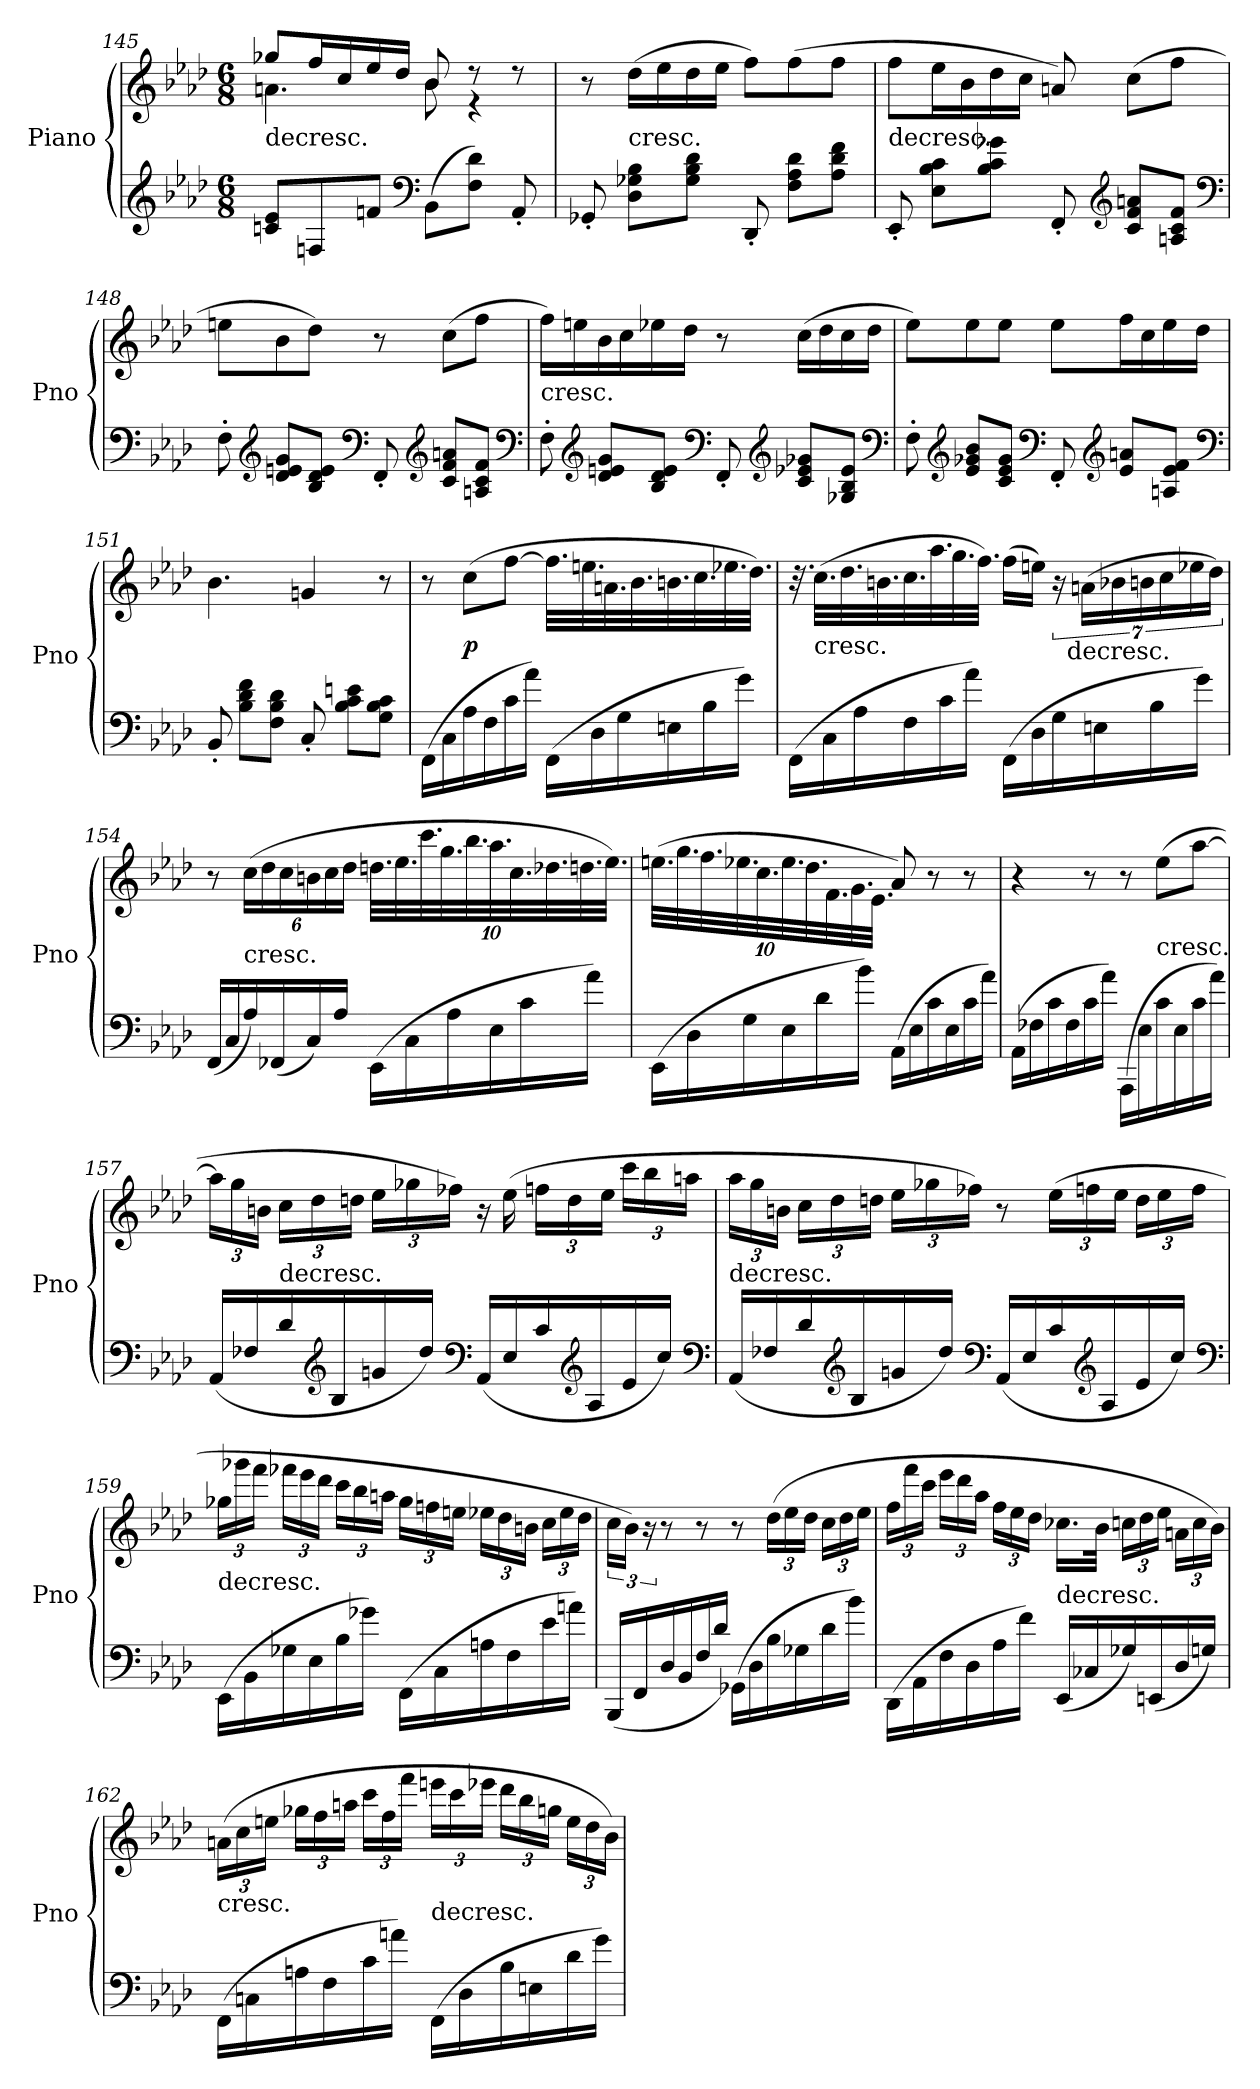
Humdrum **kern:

**kern	**kern	**dynam
*part1	*part1	*part1
*staff2	*staff1	*staff1/2
*I"Piano	*	*
*I'Pno	*	*
*clefG2	*clefG2	*
*k[b-e-a-d-]	*k[b-e-a-d-]	*
*M6/8	*M6/8	*
=145	=145	=145
*	*^	*
!	!LO:TX:c:t=decresc.	!	!
8cn/ 8e-/L	8gg-X/L	4.an\	.
8Fn/	16ff/L	.	.
.	16cc/	.	.
8fn/J	16ee-/	.	.
.	16dd-/JJ	.	.
*clefF4	*	*	*
(8BB-\L	8b-/	8b-\	.
8F\ 8d-\J)	8r	4r	.
8AA-'/	8r	.	.
*	*v	*v	*
=146	=146	=146
8GG-X'/	8r	.
!	!LO:TX:c:t=cresc.	!
8D-\ 8G-X\ 8B-\L	(16dd-\LL	.
.	16ee-\	.
8G-\ 8B-\ 8d-\J	16dd-\	.
.	16ee-\JJ	.
8DD-'/	8ff\L)	.
8F\ 8A-\ 8d-\L	(8ff\	.
8A-\ 8d-\ 8f\J	8ff\J	.
=147	=147	=147
!	!LO:TX:c:t=decresc.	!
8EE-'/	8ff\L	.
8E-\ 8B-\ 8c\L	16ee-\L	.
.	16b-\	.
8B-\ 8c\ 8g-X\J	16dd-\	.
.	16cc\JJ	.
8FF'/	8an/)	.
*clefG2	*	*
8c/ 8f/ 8an/L	(8cc\L	.
8An/ 8c/ 8f/J	8ff\J	.
*clefF4	*	*
=148	=148	=148
8F'\	8een\L	.
*clefG2	*	*
8d-/ 8en/ 8g/L	8b-\	.
8B-/ 8d-/ 8e/J	8dd-\J)	.
*clefF4	*	*
8FF'/	8r	.
*clefG2	*	*
8c/ 8f/ 8an/L	(8cc\L	.
8An/ 8c/ 8f/J	8ff\J	.
*clefF4	*	*
=149	=149	=149
!	!LO:TX:c:t=cresc.	!
8F'\	16ff\LL)	.
.	16een\	.
*clefG2	*	*
8d-/ 8en/ 8g/L	16b-\	.
.	16cc\	.
8B-/ 8d-/ 8e/J	16ee-X\	.
.	16dd-\JJ	.
*clefF4	*	*
8FF'/	8r	.
*clefG2	*	*
8c/ 8e-X/ 8g-X/L	(16cc\LL	.
.	16dd-\	.
8G-X/ 8B-/ 8e-/J	16cc\	.
.	16dd-\JJ	.
*clefF4	*	*
=150	=150	=150
8F'\	8ee-\L)	.
*clefG2	*	*
8e-/ 8g-X/ 8b-/L	8ee-\	.
8c/ 8e-/ 8g-/J	8ee-\J	.
*clefF4	*	*
8FF'/	8ee-\L	.
*clefG2	*	*
8e-/ 8an/L	16ff\L	.
.	16cc\	.
8An/ 8e-/ 8f/J	16ee-\	.
.	16dd-\JJ	.
*clefF4	*	*
=151	=151	=151
8BB-'/	4.b-\	.
8B-\ 8d-\ 8f\L	.	.
8F\ 8B-\ 8d-\J	.	.
8C'/	4gn/	.
8B-\ 8c\ 8en\L	.	.
8G\ 8B-\ 8c\J	8r	.
=152	=152	=152
(16FF\LL	8r	.
16C\	.	.
16A-\	(8cc\L	p
16F\	.	.
16c\	[8ff\J	.
16a-\JJ)	.	.
(16FF\LL	32.ff\LLL]	.
.	32.een\	.
16D-\	.	.
.	32.an\	.
16G\	.	.
.	32.b-\	.
16En\	32.bn\	.
.	32.cc\	.
16B-\	.	.
.	32.ee-X\	.
16g\JJ)	.	.
.	32.dd-\JJJ)	.
=153	=153	=153
(16FF\LL	32.r	.
!	!LO:TX:c:t=cresc.	!
.	(32.cc\LLL	.
16C\	.	.
.	32.dd-\	.
16A-\	.	.
.	32.bn\	.
16F\	32.cc\	.
.	32.aa-\	.
16c\	.	.
.	32.gg\	.
16a-\JJ)	.	.
.	32.ff\JJJ)	.
(16FF\LL	(16ff\LL	.
16D-\	16een\JJ)	.
16G\	28r	.
!	!LO:TX:c:t=decresc.	!
.	(28an\LL	.
16En\	.	.
.	28b-X\	.
.	28bn\	.
16B-\	.	.
.	28cc\	.
.	28ee-X\	.
16g\JJ)	.	.
.	28dd-\JJ)	.
=154	=154	=154
(16FF/LL	8r	.
16C/	.	.
!	!LO:TX:c:t=cresc.	!
16A-/)	(24cc\LL	.
.	24dd-\	.
(16FF-X/	.	.
.	24cc\	.
16C/)	24bn\	.
.	24cc\	.
16A-/JJ	.	.
.	24dd-\JJ	.
(16EE-\LL	40.ddn\LLL	.
.	40.ee-\	.
16C\	.	.
.	40.ccc\	.
.	40.gg\	.
16A-\	.	.
.	40.bb-\	.
16E-\	40.aa-\	.
.	40.cc\	.
16c\	.	.
.	40.dd-X\	.
.	40.ddn\	.
16a-\JJ)	.	.
.	40.ee-\JJJ)	.
=155	=155	=155
(16EE-\LL	(40.een\LLL	.
.	40.gg\	.
16D-\	.	.
.	40.ff\	.
.	40.ee-X\	.
16G\	.	.
.	40.cc\	.
16E-\	40.ee-\	.
.	40.dd-\	.
16d-\	.	.
.	40.f\	.
.	40.g\	.
16b-\JJ)	.	.
.	40.e-\JJJ	.
(16AA-\LL	8a-/)	.
16E-\	.	.
16c\	8r	.
16E-\	.	.
16c\	8r	.
16a-\JJ)	.	.
=156	=156	=156
(16AA-\LL	4r	.
16F-X\	.	.
16c\	.	.
16F-\	.	.
16c\	8r	.
16a-\JJ)	.	.
(16AAA-\LL	8r	.
16E-\	.	.
!	!LO:TX:c:t=cresc.	!
16c\	(8ee-\L	.
16E-\	.	.
16c\	[8aa-\J	.
16a-\JJ)	.	.
=157	=157	=157
(16AA-/LL	24aa-\LL]	.
.	24gg\	.
16F-X/	.	.
.	24bn\JJ	.
!	!LO:TX:c:t=decresc.	!
16d-/	24cc\LL	.
.	24dd-\	.
*clefG2	*	*
16B-/	.	.
.	24ddn\JJ	.
16gn/	24ee-\LL	.
.	24gg-X\	.
16dd-/JJ)	.	.
.	24ff-X\JJ)	.
*clefF4	*	*
(16AA-/LL	16r	.
16E-/	(16ee-\	.
16c/	24ffn\LL	.
.	24dd\	.
*clefG2	*	*
16A-/	.	.
.	24ee-\JJ	.
16e-/	24ccc\LL	.
.	24bb-\	.
16cc/JJ)	.	.
.	24aan\JJ	.
*clefF4	*	*
=158	=158	=158
!	!LO:TX:c:t=decresc.	!
(16AA-/LL	24aa-\LL	.
.	24gg\	.
16F-X/	.	.
.	24bn\JJ	.
16d-/	24cc\LL	.
.	24dd-\	.
*clefG2	*	*
16B-/	.	.
.	24ddn\JJ	.
16gn/	24ee-\LL	.
.	24gg-X\	.
16dd-/JJ)	.	.
.	24ff-X\JJ)	.
*clefF4	*	*
(16AA-/LL	8r	.
16E-/	.	.
16c/	(24ee-\LL	.
.	24ffn\	.
*clefG2	*	*
16A-/	.	.
.	24ee-\JJ	.
16e-/	24dd\LL	.
.	24ee-\	.
16cc/JJ)	.	.
.	24ff\JJ	.
*clefF4	*	*
=159	=159	=159
!	!LO:TX:c:t=decresc.	!
(16EE-\LL	24gg-X\LL	.
.	24ggg-X\	.
16BB-\	.	.
.	24fff\JJ	.
16G-X\	24fff-X\LL	.
.	24eee-\	.
16E-\	.	.
.	24ddd-\JJ	.
16B-\	24ccc\LL	.
.	24bb-\	.
16g-X\JJ)	.	.
.	24aan\JJ	.
(16FF\LL	24gg-\LL	.
.	24ffn\	.
16C\	.	.
.	24een\JJ	.
16An\	24ee-X\LL	.
.	24dd-\	.
16F\	.	.
.	24bn\JJ	.
16e-\	24cc\LL	.
.	24ee-\	.
16an\JJ)	.	.
.	24dd-\JJ	.
=160	=160	=160
(16BBB-/LL	24cc\LL	.
.	24b-\JJ)	.
16FF/	.	.
.	24r	.
16D-/	8r	.
16BB-/	.	.
16F/	8r	.
16d-/JJ)	.	.
(16GG-X\LL	8r	.
16D-\	.	.
16B-\	(24dd-\LL	.
.	24ee-\	.
16G-X\	.	.
.	24dd-\JJ	.
16d-\	24cc\LL	.
.	24dd-\	.
16b-\JJ)	.	.
.	24ee-\JJ	.
=161	=161	=161
(16DD-\LL	24ff\LL	.
.	24fff\	.
16AA-\	.	.
.	24ccc\JJ	.
16F\	24eee-\LL	.
.	24ddd-\	.
16D-\	.	.
.	24aa-\JJ	.
16A-\	24ff\LL	.
.	24ee-\	.
16f\JJ)	.	.
.	24dd-\JJ	.
!	!LO:TX:c:t=decresc.	!
(16EE-/LL	16.cc-X\LL	.
16C-X/	.	.
.	32b-\JJk	.
16G-X/)	24ccn\LL	.
.	24dd-\	.
(16EEn/	.	.
.	24ee-\JJ	.
16D-/	24an\LL	.
.	24cc\	.
16Gn/JJ)	.	.
.	24b-\JJ)	.
=162	=162	=162
!	!LO:TX:c:t=cresc.	!
(16FF\LL	(24an\LL	.
.	24cc\	.
16Cn\	.	.
.	24een\JJ	.
16An\	24gg-X\LL	.
.	24ff\	.
16F\	.	.
.	24aan\JJ	.
16c\	24ccc\LL	.
.	24ff\	.
16an\JJ)	.	.
.	24fff\JJ	.
!	!LO:TX:c:t=decresc.	!
(16FF\LL	24eeen\LL	.
.	24ccc\	.
16D-\	.	.
.	24eee-X\JJ	.
16B-\	24ddd-\LL	.
.	24bb-\	.
16En\	.	.
.	24ggn\JJ	.
16d-\	24ee\LL	.
.	24dd-\	.
16g\JJ)	.	.
.	24b-\JJ)	.
=	=	=
*-	*-	*-
